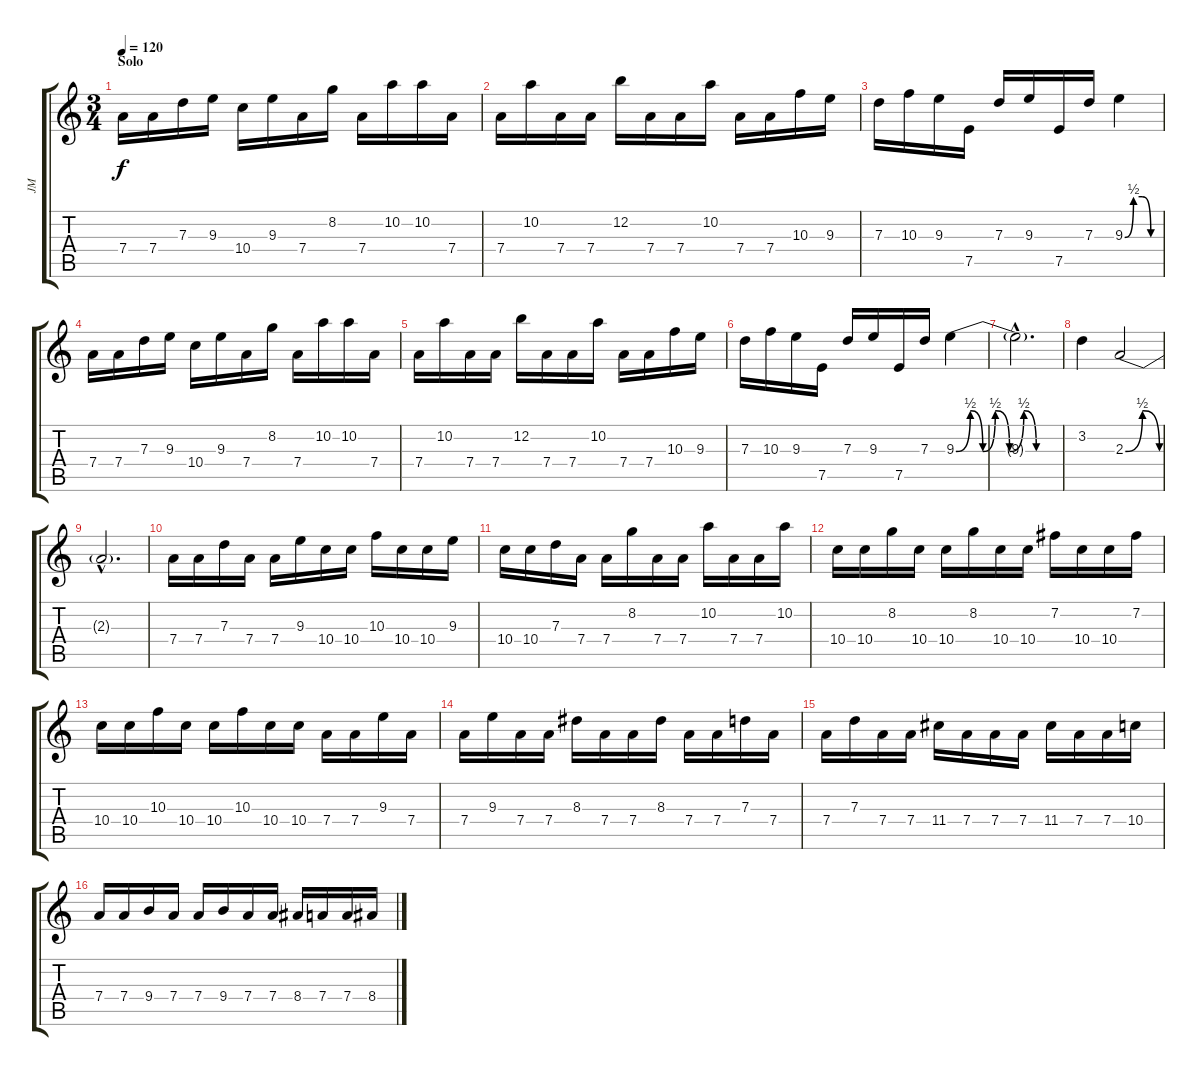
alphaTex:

\track ("JM" "JM") {instrument distortionguitar}
\staff {score tabs}
\tuning (E4 B3 G3 D3 A2 E2) {hide}
\ts (3 4)
\section ("" "Solo")
\tempo 120
\clef g2
\ks c
7.4.16{dy f} 7.4.16 7.3.16 9.3.16 10.4.16 9.3.16 7.4.16 8.2.16 7.4.16 10.2.16 10.2.16 7.4.16 |
7.4.16 10.2.16 7.4.16 7.4.16 12.2.16 7.4.16 7.4.16 10.2.16 7.4.16 7.4.16 10.3.16 9.3.16 |
7.3.16 10.3.16 9.3.16 7.5.16 7.3.16 9.3.16 7.5.16 7.3.16 9.3{be (custom 0 0 15 2 30 2 45 0 60 0)}.4 |
7.4.16 7.4.16 7.3.16 9.3.16 10.4.16 9.3.16 7.4.16 8.2.16 7.4.16 10.2.16 10.2.16 7.4.16 |
7.4.16 10.2.16 7.4.16 7.4.16 12.2.16 7.4.16 7.4.16 10.2.16 7.4.16 7.4.16 10.3.16 9.3.16 |
7.3.16 10.3.16 9.3.16 7.5.16 7.3.16 9.3.16 7.5.16 7.3.16 9.3{be (custom 0 0 8 2 15 0 22 2 30 0 38 2 45 0 60 0)}.4 |
9.3{hac t}.2{d} |
3.2.4 2.3{be (bendrelease 0 0 30 2 30 2 60 0)}.2 |
2.3{hac t}.2{d} |
7.4.16 7.4.16 7.3.16 7.4.16 7.4.16 9.3.16 10.4.16 10.4.16 10.3.16 10.4.16 10.4.16 9.3.16 |
10.4.16 10.4.16 7.3.16 7.4.16 7.4.16 8.2.16 7.4.16 7.4.16 10.2.16 7.4.16 7.4.16 10.2.16 |
10.4.16 10.4.16 8.2.16 10.4.16 10.4.16 8.2.16 10.4.16 10.4.16 7.2.16 10.4.16 10.4.16 7.2.16 |
10.4.16 10.4.16 10.3.16 10.4.16 10.4.16 10.3.16 10.4.16 10.4.16 7.4.16 7.4.16 9.3.16 7.4.16 |
7.4.16 9.3.16 7.4.16 7.4.16 8.3.16 7.4.16 7.4.16 8.3.16 7.4.16 7.4.16 7.3.16 7.4.16 |
7.4.16 7.3.16 7.4.16 7.4.16 11.4.16 7.4.16 7.4.16 7.4.16 11.4.16 7.4.16 7.4.16 10.4.16 |
7.4.16 7.4.16 9.4.16 7.4.16 7.4.16 9.4.16 7.4.16 7.4.16 8.4.16 7.4.16 7.4.16 8.4.16
